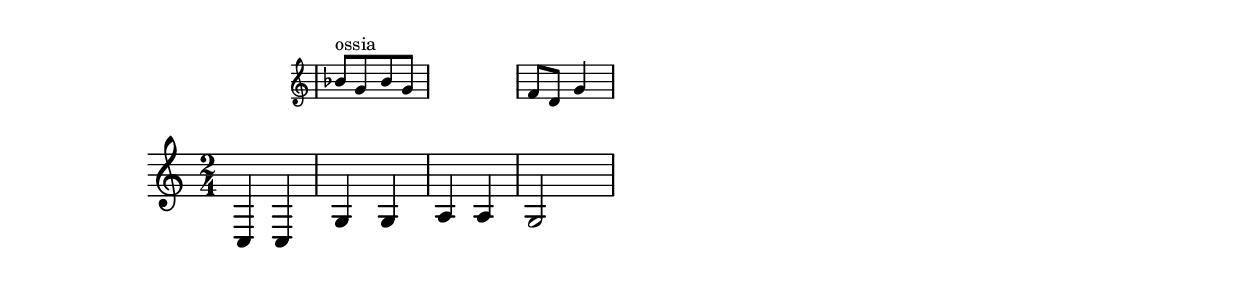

\header { texidoc = "Ossia fragments can be done with starting and
stopping staves. " }

\version "2.5.23"
\paper { raggedright = ##t }

<<
  \new Staff \with
  {
    \remove "Time_signature_engraver"
    fontSize = #-2
    \override StaffSymbol #'staff-space = #(magstep -2)
    firstClef = ##f
  }
  \relative c'' {
    \stopStaff
    \skip 2

    \startStaff
    \clef treble
    bes8[^"ossia" g bes g]
    \stopStaff

    s2

    \startStaff
    f8 d g4 
  }
  \new Staff  \relative
  {
    \time 2/4
    c4 c g' g a a g2
  }

>>
